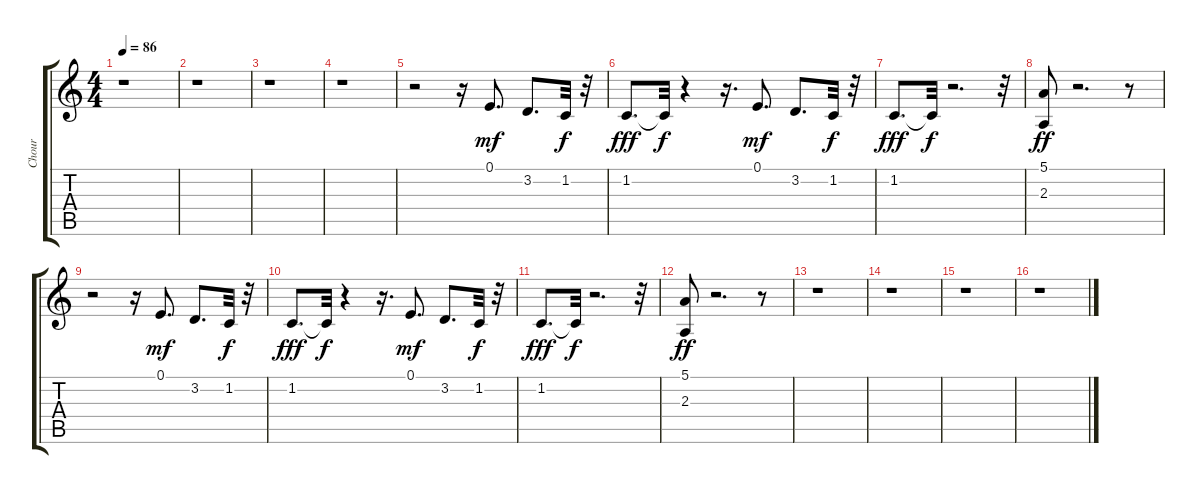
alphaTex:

\track ("Chour" "Chour") {instrument synthvoice}
\staff {score tabs}
\tuning (E4 B3 G3 D3 A2 E2) {hide}
\ts (4 4)
\tempo 86
\clef g2
\ks c
r.1{dy f} |
r.1 |
r.1 |
r.1 |
r.2 r.16 0.1.8{d dy mf} 3.2.8{d} 1.2.32{dy f} r.32 |
1.2.8{d dy fff} 1.2{t}.32{dy f} r.4 r.16{d} 0.1.8{d dy mf} 3.2.8{d} 1.2.32{dy f} r.32 |
1.2.8{d dy fff} 1.2{t}.32{dy f} r.2{d} r.32 |
(5.1 2.3).8{dy ff} r.2{d} r.8 |
r.2 r.16 0.1.8{d dy mf} 3.2.8{d} 1.2.32{dy f} r.32 |
1.2.8{d dy fff} 1.2{t}.32{dy f} r.4 r.16{d} 0.1.8{d dy mf} 3.2.8{d} 1.2.32{dy f} r.32 |
1.2.8{d dy fff} 1.2{t}.32{dy f} r.2{d} r.32 |
(5.1 2.3).8{dy ff} r.2{d} r.8 |
r.1 |
r.1 |
r.1 |
r.1
